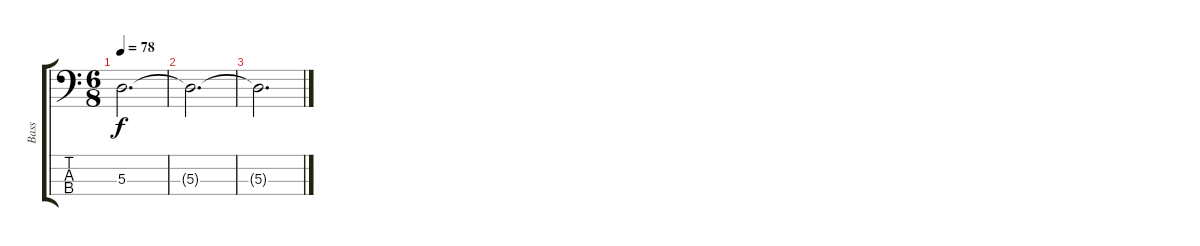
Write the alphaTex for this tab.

\track ("Bass" "Bass") {instrument electricbassfinger}
\staff {score tabs}
\tuning (G2 D2 A1 E1) {hide}
\ts (6 8)
\tempo 78
\clef f4
\ks c
5.3.2{d dy f} |
5.3{t}.2{d} |
5.3{t}.2{d}
